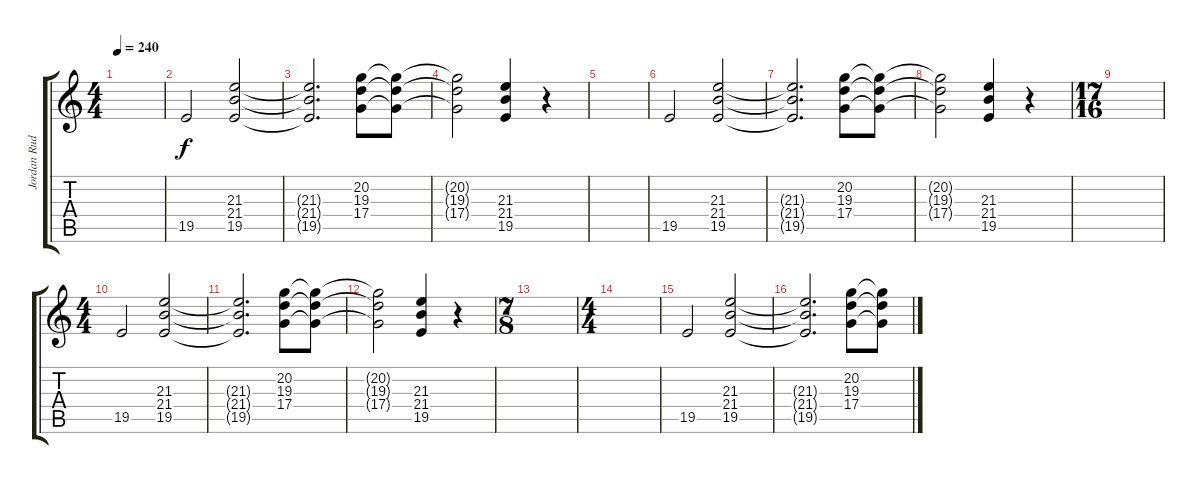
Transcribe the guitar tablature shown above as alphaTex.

\track ("Jordan Rudess" "Jordan Rud") {instrument stringensemble1}
\staff {score tabs}
\tuning (E4 B3 G3 D3 A2 E2) {hide}
\ts (4 4)
\tempo 240
\clef g2
\ks c
|
19.5.2 (21.3 21.4 19.5).2 |
(21.3{t} 21.4{t} 19.5{t}).2{d} (20.2 19.3 17.4).8 (20.2{t} 19.3{t} 17.4{t}).8 |
(20.2{t} 19.3{t} 17.4{t}).2 (21.3 21.4 19.5).4 r.4 |
|
19.5.2 (21.3 21.4 19.5).2 |
(21.3{t} 21.4{t} 19.5{t}).2{d} (20.2 19.3 17.4).8 (20.2{t} 19.3{t} 17.4{t}).8 |
(20.2{t} 19.3{t} 17.4{t}).2 (21.3 21.4 19.5).4 r.4 |
\ts (17 16)
|
\ts (4 4)
19.5.2 (21.3 21.4 19.5).2 |
(21.3{t} 21.4{t} 19.5{t}).2{d} (20.2 19.3 17.4).8 (20.2{t} 19.3{t} 17.4{t}).8 |
(20.2{t} 19.3{t} 17.4{t}).2 (21.3 21.4 19.5).4 r.4 |
\ts (7 8)
|
\ts (4 4)
|
19.5.2 (21.3 21.4 19.5).2 |
(21.3{t} 21.4{t} 19.5{t}).2{d} (20.2 19.3 17.4).8 (20.2{t} 19.3{t} 17.4{t}).8
